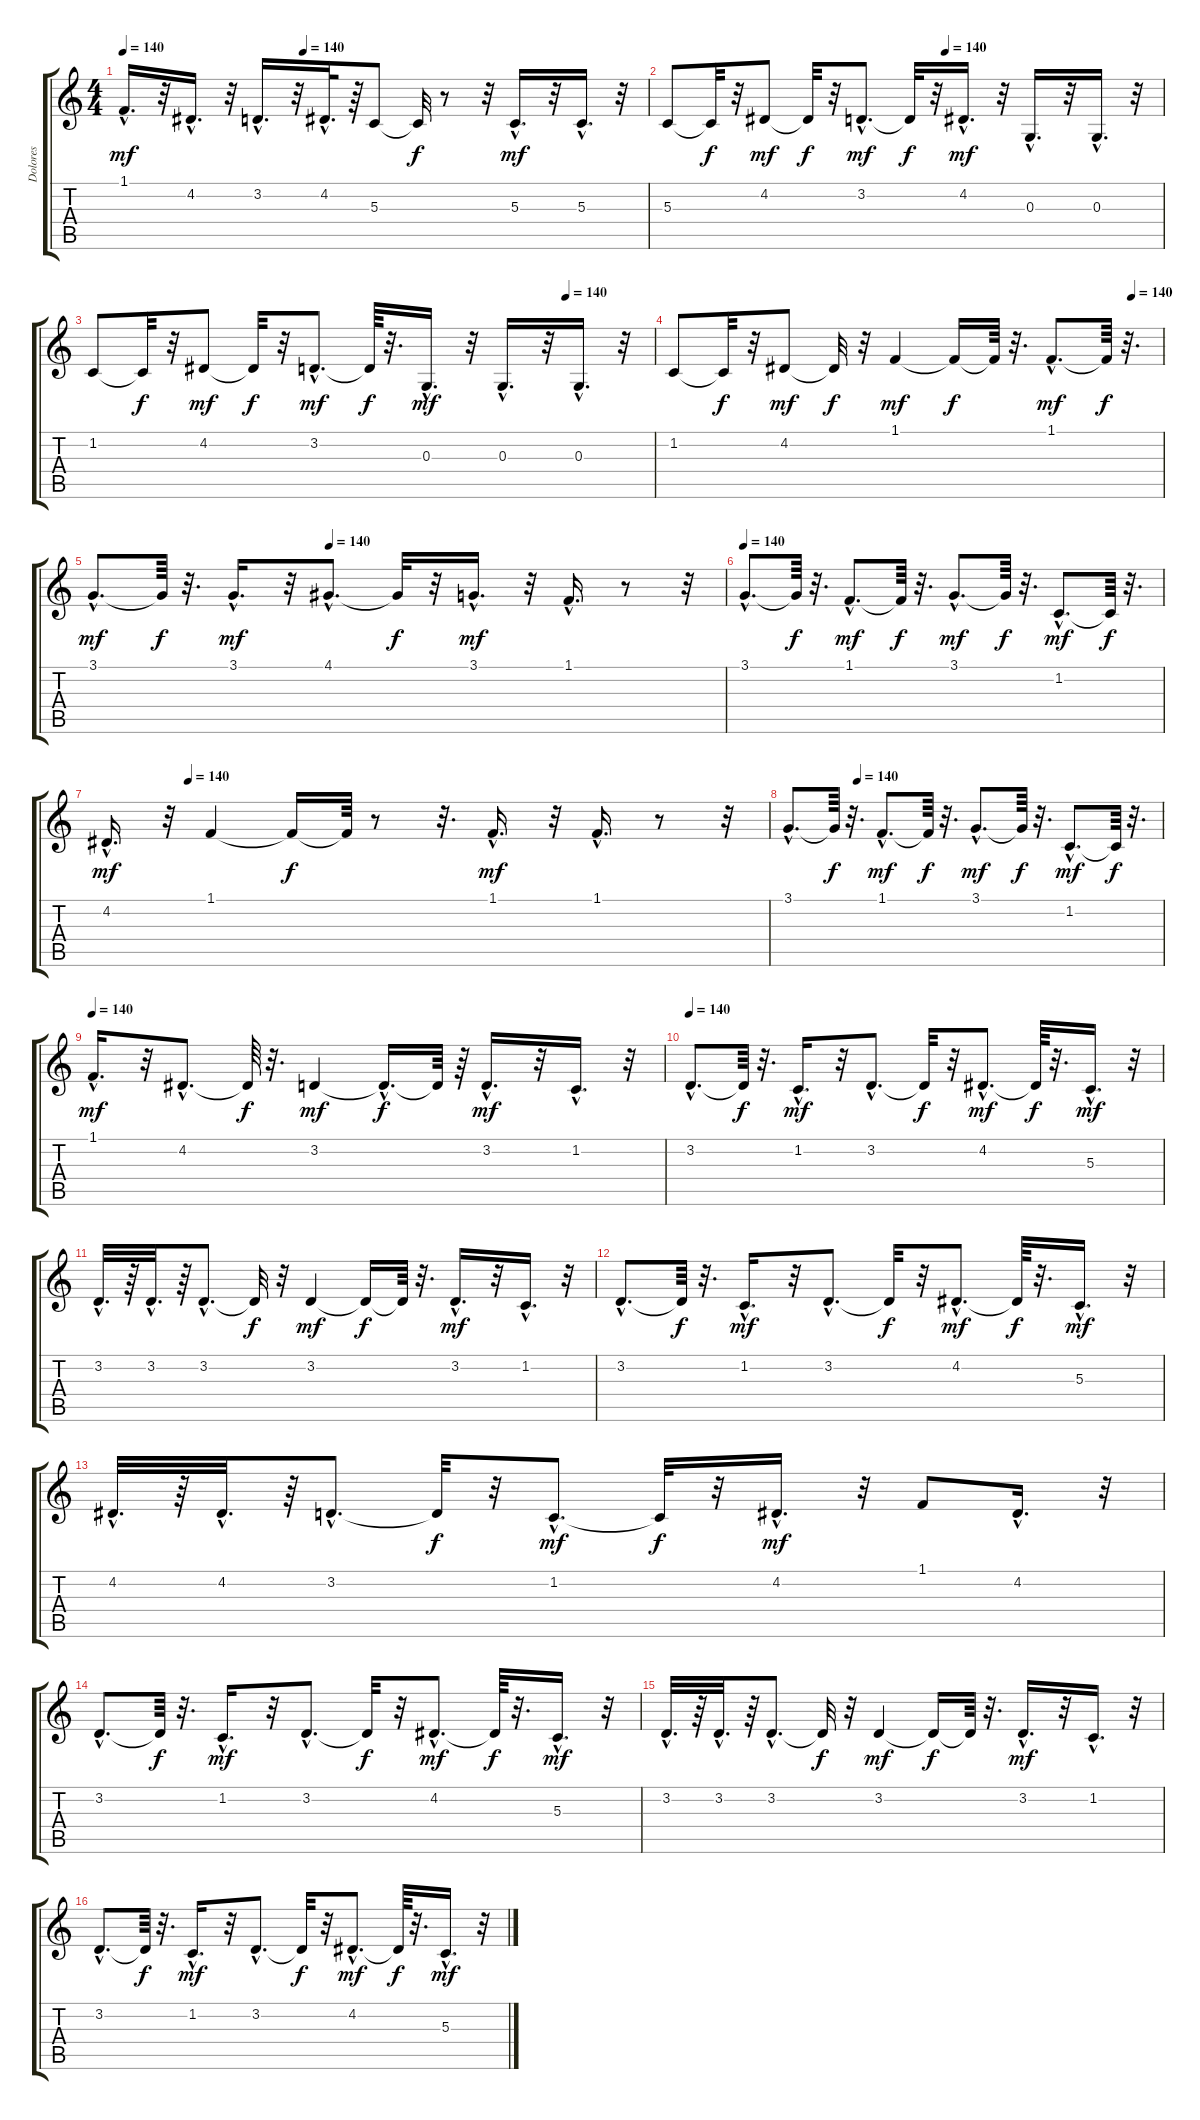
\track ("Dolores" "Dolores") {instrument panflute}
\staff {score tabs}
\tuning (E4 B3 G3 D3 A2 E2) {hide}
\ts (4 4)
\tempo 140
\tempo (140 0.34375)
\clef g2
\ks c
1.1{hac}.16{d dy mf} r.32 4.2{hac}.16{d} r.32 3.2{hac}.16{d} r.32 4.2{hac}.32{d} r.64 5.3.8 5.3{t}.32{dy f} r.8 r.32 5.3{hac}.16{d dy mf} r.32 5.3{hac}.16{d} r.32 |
\tempo (140 0.5625)
5.3.8 5.3{t}.32{dy f} r.32 4.2.8{dy mf} 4.2{t}.32{dy f} r.32 3.2{hac}.8{d dy mf} 3.2{t}.32{dy f} r.32 4.2{hac}.16{d dy mf} r.32 0.3{hac}.16{d} r.32 0.3{hac}.16{d} r.32 |
\tempo (140 0.84375)
1.2.8 1.2{t}.32{dy f} r.32 4.2.8{dy mf} 4.2{t}.32{dy f} r.32 3.2{hac}.8{d dy mf} 3.2{t}.64{dy f} r.32{d} 0.3{hac}.16{d dy mf} r.32 0.3{hac}.16{d} r.32 0.3{hac}.16{d} r.32 |
\tempo (140 0.9375)
1.2.8 1.2{t}.32{dy f} r.32 4.2.8{dy mf} 4.2{t}.32{dy f} r.32 1.1.4{dy mf} 1.1{t}.16{dy f} 1.1{t}.64 r.32{d} 1.1{hac}.8{d dy mf} 1.1{t}.64{dy f} r.32{d} |
\tempo (140 0.375)
3.1{hac}.8{d dy mf} 3.1{t}.64{dy f} r.32{d} 3.1{hac}.16{d dy mf} r.32 4.1{hac}.8{d} 4.1{t}.32{dy f} r.32 3.1{hac}.16{d dy mf} r.32 1.1{hac}.16{d} r.8 r.32 |
\tempo 140
3.1{hac}.8{d} 3.1{t}.64{dy f} r.32{d} 1.1{hac}.8{d dy mf} 1.1{t}.64{dy f} r.32{d} 3.1{hac}.8{d dy mf} 3.1{t}.64{dy f} r.32{d} 1.2{hac}.8{d dy mf} 1.2{t}.64{dy f} r.32{d} |
\tempo (140 0.125)
4.2{hac}.16{d dy mf} r.32 1.1.4 1.1{t}.16{dy f} 1.1{t}.64 r.8 r.32{d} 1.1{hac}.16{d dy mf} r.32 1.1{hac}.16{d} r.8 r.32 |
\tempo (140 0.1875)
3.1{hac}.8{d} 3.1{t}.64{dy f} r.32{d} 1.1{hac}.8{d dy mf} 1.1{t}.64{dy f} r.32{d} 3.1{hac}.8{d dy mf} 3.1{t}.64{dy f} r.32{d} 1.2{hac}.8{d dy mf} 1.2{t}.64{dy f} r.32{d} |
\tempo 140
1.1{hac}.16{d dy mf} r.32 4.2{hac}.8{d} 4.2{t}.64{dy f} r.32{d} 3.2.4{dy mf} 3.2{hac t}.16{d dy f} 3.2{t}.64 r.64 3.2{hac}.16{d dy mf} r.32 1.2{hac}.16{d} r.32 |
\tempo 140
3.2{hac}.8{d} 3.2{t}.64{dy f} r.32{d} 1.2{hac}.16{d dy mf} r.32 3.2{hac}.8{d} 3.2{t}.32{dy f} r.32 4.2{hac}.8{d dy mf} 4.2{t}.64{dy f} r.32{d} 5.3{hac}.16{d dy mf} r.32 |
3.2{hac}.32{d} r.64 3.2{hac}.32{d} r.64 3.2{hac}.8{d} 3.2{t}.32{dy f} r.32 3.2.4{dy mf} 3.2{t}.16{dy f} 3.2{t}.64 r.32{d} 3.2{hac}.16{d dy mf} r.32 1.2{hac}.16{d} r.32 |
3.2{hac}.8{d} 3.2{t}.64{dy f} r.32{d} 1.2{hac}.16{d dy mf} r.32 3.2{hac}.8{d} 3.2{t}.32{dy f} r.32 4.2{hac}.8{d dy mf} 4.2{t}.64{dy f} r.32{d} 5.3{hac}.16{d dy mf} r.32 |
4.2{hac}.32{d} r.64 4.2{hac}.32{d} r.64 3.2{hac}.8{d} 3.2{t}.32{dy f} r.32 1.2{hac}.8{d dy mf} 1.2{t}.32{dy f} r.32 4.2{hac}.16{d dy mf} r.32 1.1.8 4.2{hac}.16{d} r.32 |
3.2{hac}.8{d} 3.2{t}.64{dy f} r.32{d} 1.2{hac}.16{d dy mf} r.32 3.2{hac}.8{d} 3.2{t}.32{dy f} r.32 4.2{hac}.8{d dy mf} 4.2{t}.64{dy f} r.32{d} 5.3{hac}.16{d dy mf} r.32 |
3.2{hac}.32{d} r.64 3.2{hac}.32{d} r.64 3.2{hac}.8{d} 3.2{t}.32{dy f} r.32 3.2.4{dy mf} 3.2{t}.16{dy f} 3.2{t}.64 r.32{d} 3.2{hac}.16{d dy mf} r.32 1.2{hac}.16{d} r.32 |
3.2{hac}.8{d} 3.2{t}.64{dy f} r.32{d} 1.2{hac}.16{d dy mf} r.32 3.2{hac}.8{d} 3.2{t}.32{dy f} r.32 4.2{hac}.8{d dy mf} 4.2{t}.64{dy f} r.32{d} 5.3{hac}.16{d dy mf} r.32
